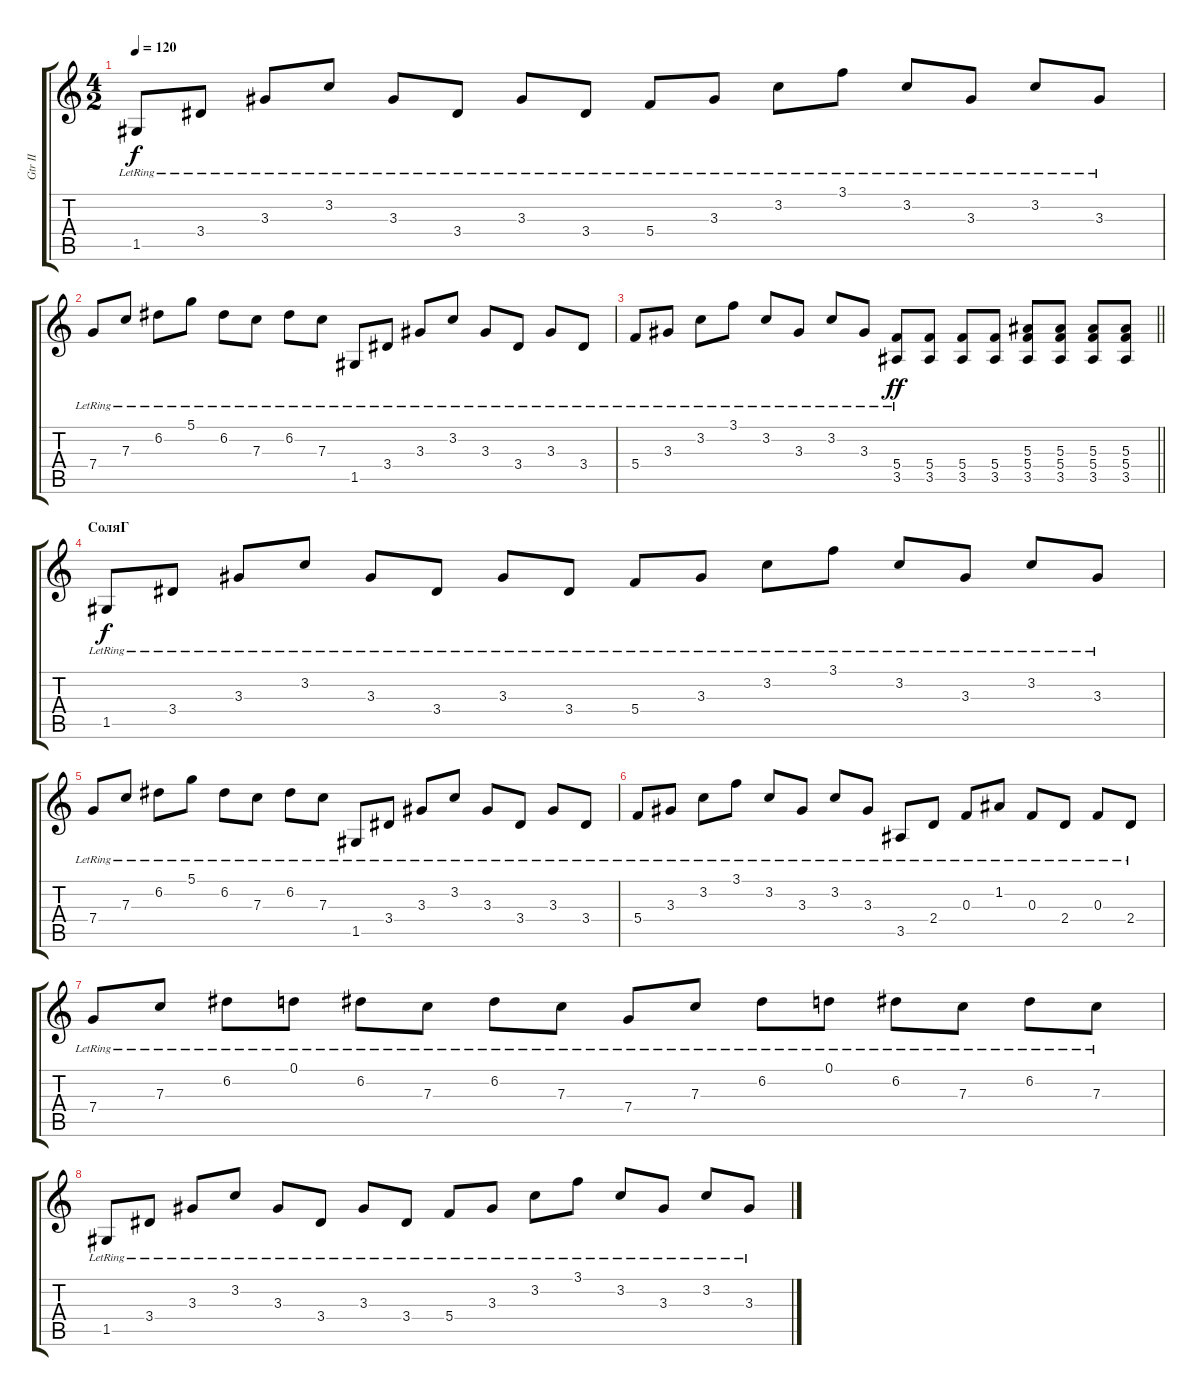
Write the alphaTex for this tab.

\track ("Gtr II" "Gtr II") {instrument acousticguitarsteel}
\staff {score tabs}
\tuning (D4 A3 F3 C3 G2 D2) {hide}
\ts (4 2)
\tempo 120
\clef g2
\ks c
1.5{lr}.8{dy f} 3.4{lr}.8 3.3{lr}.8 3.2{lr}.8 3.3{lr}.8 3.4{lr}.8 3.3{lr}.8 3.4{lr}.8 5.4{lr}.8 3.3{lr}.8 3.2{lr}.8 3.1{lr}.8 3.2{lr}.8 3.3{lr}.8 3.2{lr}.8 3.3{lr}.8 |
7.4{lr}.8 7.3{lr}.8 6.2{lr}.8 5.1{lr}.8 6.2{lr}.8 7.3{lr}.8 6.2{lr}.8 7.3{lr}.8 1.5{lr}.8 3.4{lr}.8 3.3{lr}.8 3.2{lr}.8 3.3{lr}.8 3.4{lr}.8 3.3{lr}.8 3.4{lr}.8 |
\barLineRight lightlight
5.4{lr}.8 3.3{lr}.8 3.2{lr}.8 3.1{lr}.8 3.2{lr}.8 3.3{lr}.8 3.2{lr}.8 3.3{lr}.8 (5.4 3.5{lr}).8{dy ff} (5.4 3.5).8 (5.4 3.5).8 (5.4 3.5).8 (5.3 5.4 3.5).8 (5.3 5.4 3.5).8 (5.3 5.4 3.5).8 (5.3 5.4 3.5).8 |
\section ("" "СоляГ")
1.5{lr}.8{dy f} 3.4{lr}.8 3.3{lr}.8 3.2{lr}.8 3.3{lr}.8 3.4{lr}.8 3.3{lr}.8 3.4{lr}.8 5.4{lr}.8 3.3{lr}.8 3.2{lr}.8 3.1{lr}.8 3.2{lr}.8 3.3{lr}.8 3.2{lr}.8 3.3{lr}.8 |
7.4{lr}.8 7.3{lr}.8 6.2{lr}.8 5.1{lr}.8 6.2{lr}.8 7.3{lr}.8 6.2{lr}.8 7.3{lr}.8 1.5{lr}.8 3.4{lr}.8 3.3{lr}.8 3.2{lr}.8 3.3{lr}.8 3.4{lr}.8 3.3{lr}.8 3.4{lr}.8 |
5.4{lr}.8 3.3{lr}.8 3.2{lr}.8 3.1{lr}.8 3.2{lr}.8 3.3{lr}.8 3.2{lr}.8 3.3{lr}.8 3.5{lr}.8 2.4{lr}.8 0.3{lr}.8 1.2{lr}.8 0.3{lr}.8 2.4{lr}.8 0.3{lr}.8 2.4{lr}.8 |
7.4{lr}.8 7.3{lr}.8 6.2{lr}.8 0.1{lr}.8 6.2{lr}.8 7.3{lr}.8 6.2{lr}.8 7.3{lr}.8 7.4{lr}.8 7.3{lr}.8 6.2{lr}.8 0.1{lr}.8 6.2{lr}.8 7.3{lr}.8 6.2{lr}.8 7.3{lr}.8 |
1.5{lr}.8 3.4{lr}.8 3.3{lr}.8 3.2{lr}.8 3.3{lr}.8 3.4{lr}.8 3.3{lr}.8 3.4{lr}.8 5.4{lr}.8 3.3{lr}.8 3.2{lr}.8 3.1{lr}.8 3.2{lr}.8 3.3{lr}.8 3.2{lr}.8 3.3{lr}.8
